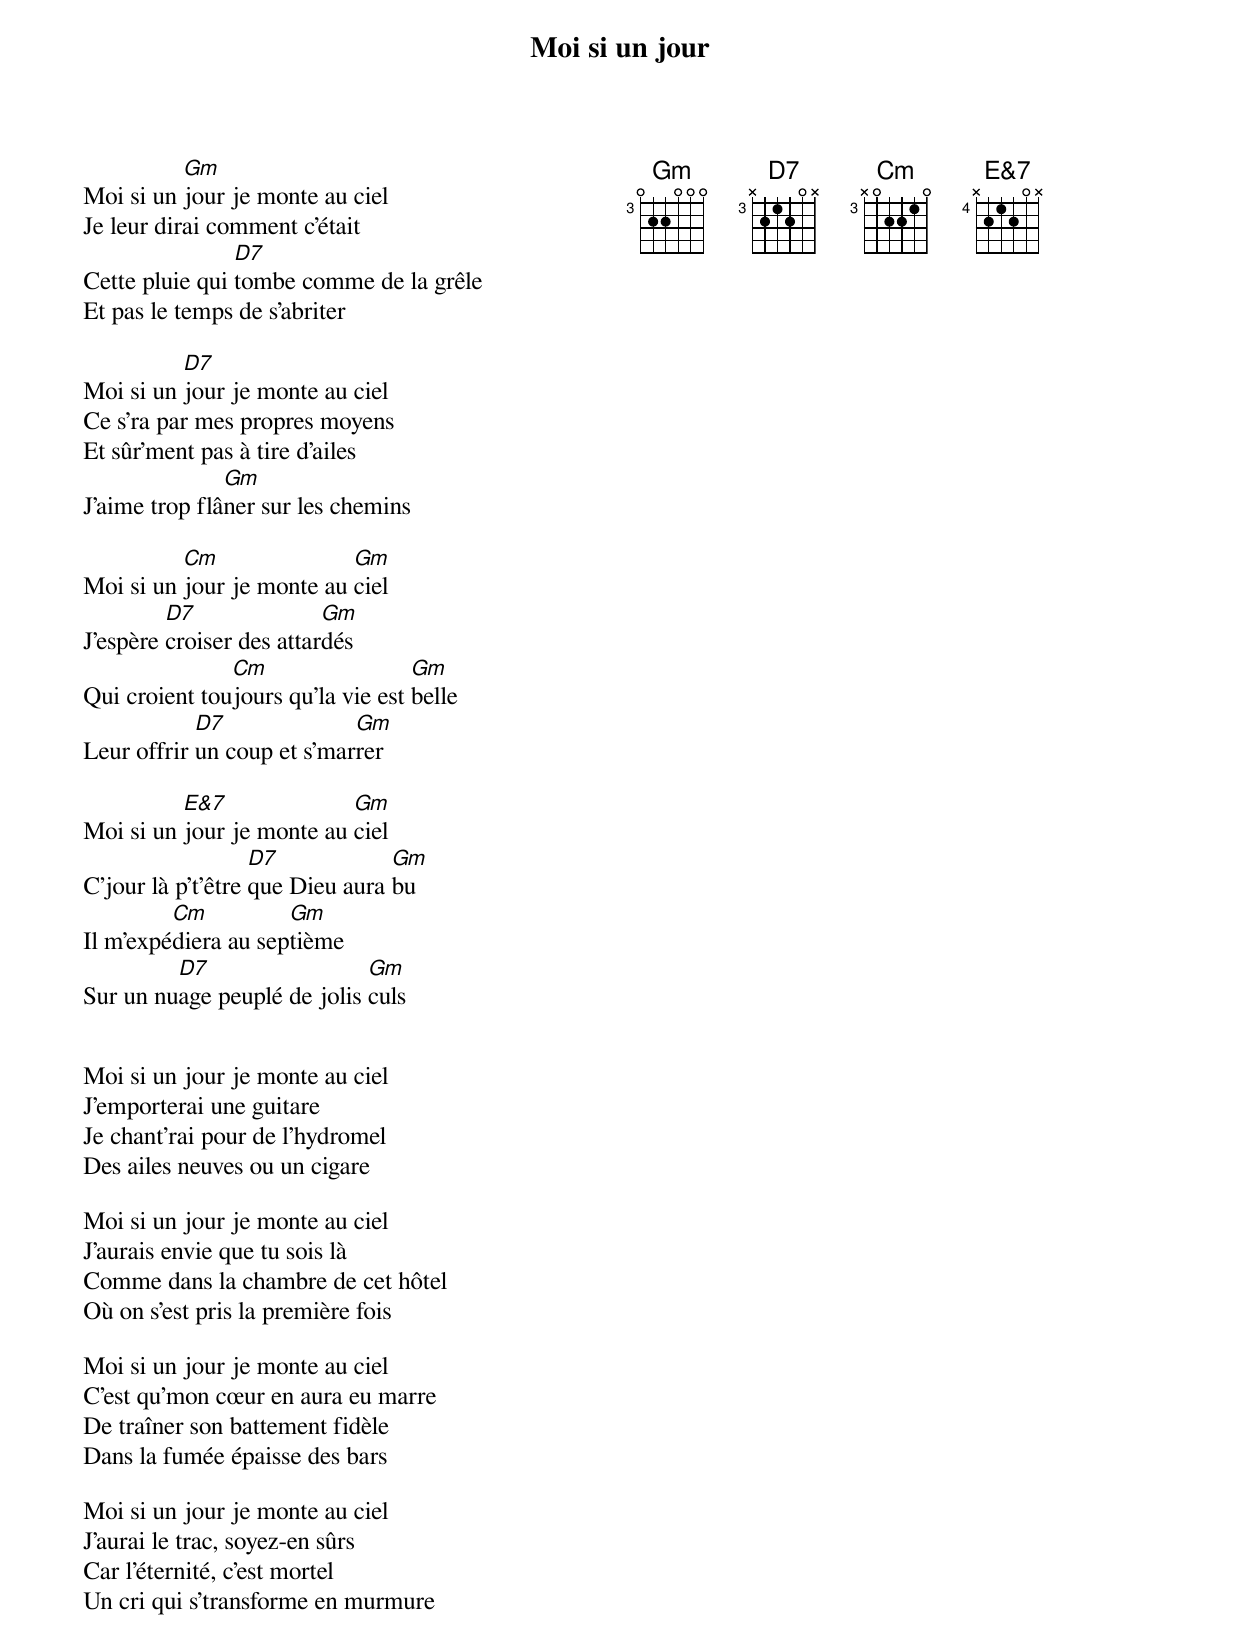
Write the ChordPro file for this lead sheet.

{title: Moi si un jour}
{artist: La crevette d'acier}
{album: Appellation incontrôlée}
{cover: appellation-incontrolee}
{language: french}
{columns: 2}
{define: Gm base-fret 3 frets 0 2 2 0 0 0}
{define: Cm base-fret 3 frets X 0 2 2 1 0}
{define: D7 base-fret 3 frets X 2 1 2 0 X}
{define: E&7 base-fret 4 frets X 2 1 2 0 X}


Moi si un [Gm]jour je monte au ciel
Je leur dirai comment c'était
Cette pluie qui [D7]tombe comme de la grêle
Et pas le temps de s'abriter

Moi si un [D7]jour je monte au ciel
Ce s'ra par mes propres moyens
Et sûr'ment pas à tire d'ailes
J'aime trop flâ[Gm]ner sur les chemins

Moi si un [Cm]jour je monte au [Gm]ciel
J'espère [D7]croiser des attar[Gm]dés
Qui croient tou[Cm]jours qu'la vie est [Gm]belle
Leur offrir [D7]un coup et s'mar[Gm]rer

Moi si un [E&7]jour je monte au [Gm]ciel
C'jour là p't'être [D7]que Dieu aura [Gm]bu
Il m'expé[Cm]diera au sep[Gm]tième
Sur un nu[D7]age peuplé de jolis [Gm]culs


Moi si un jour je monte au ciel
J'emporterai une guitare
Je chant'rai pour de l'hydromel
Des ailes neuves ou un cigare

Moi si un jour je monte au ciel
J'aurais envie que tu sois là
Comme dans la chambre de cet hôtel
Où on s'est pris la première fois

Moi si un jour je monte au ciel
C'est qu'mon cœur en aura eu marre
De traîner son battement fidèle
Dans la fumée épaisse des bars

Moi si un jour je monte au ciel
J'aurai le trac, soyez-en sûrs
Car l'éternité, c'est mortel
Un cri qui s'transforme en murmure
